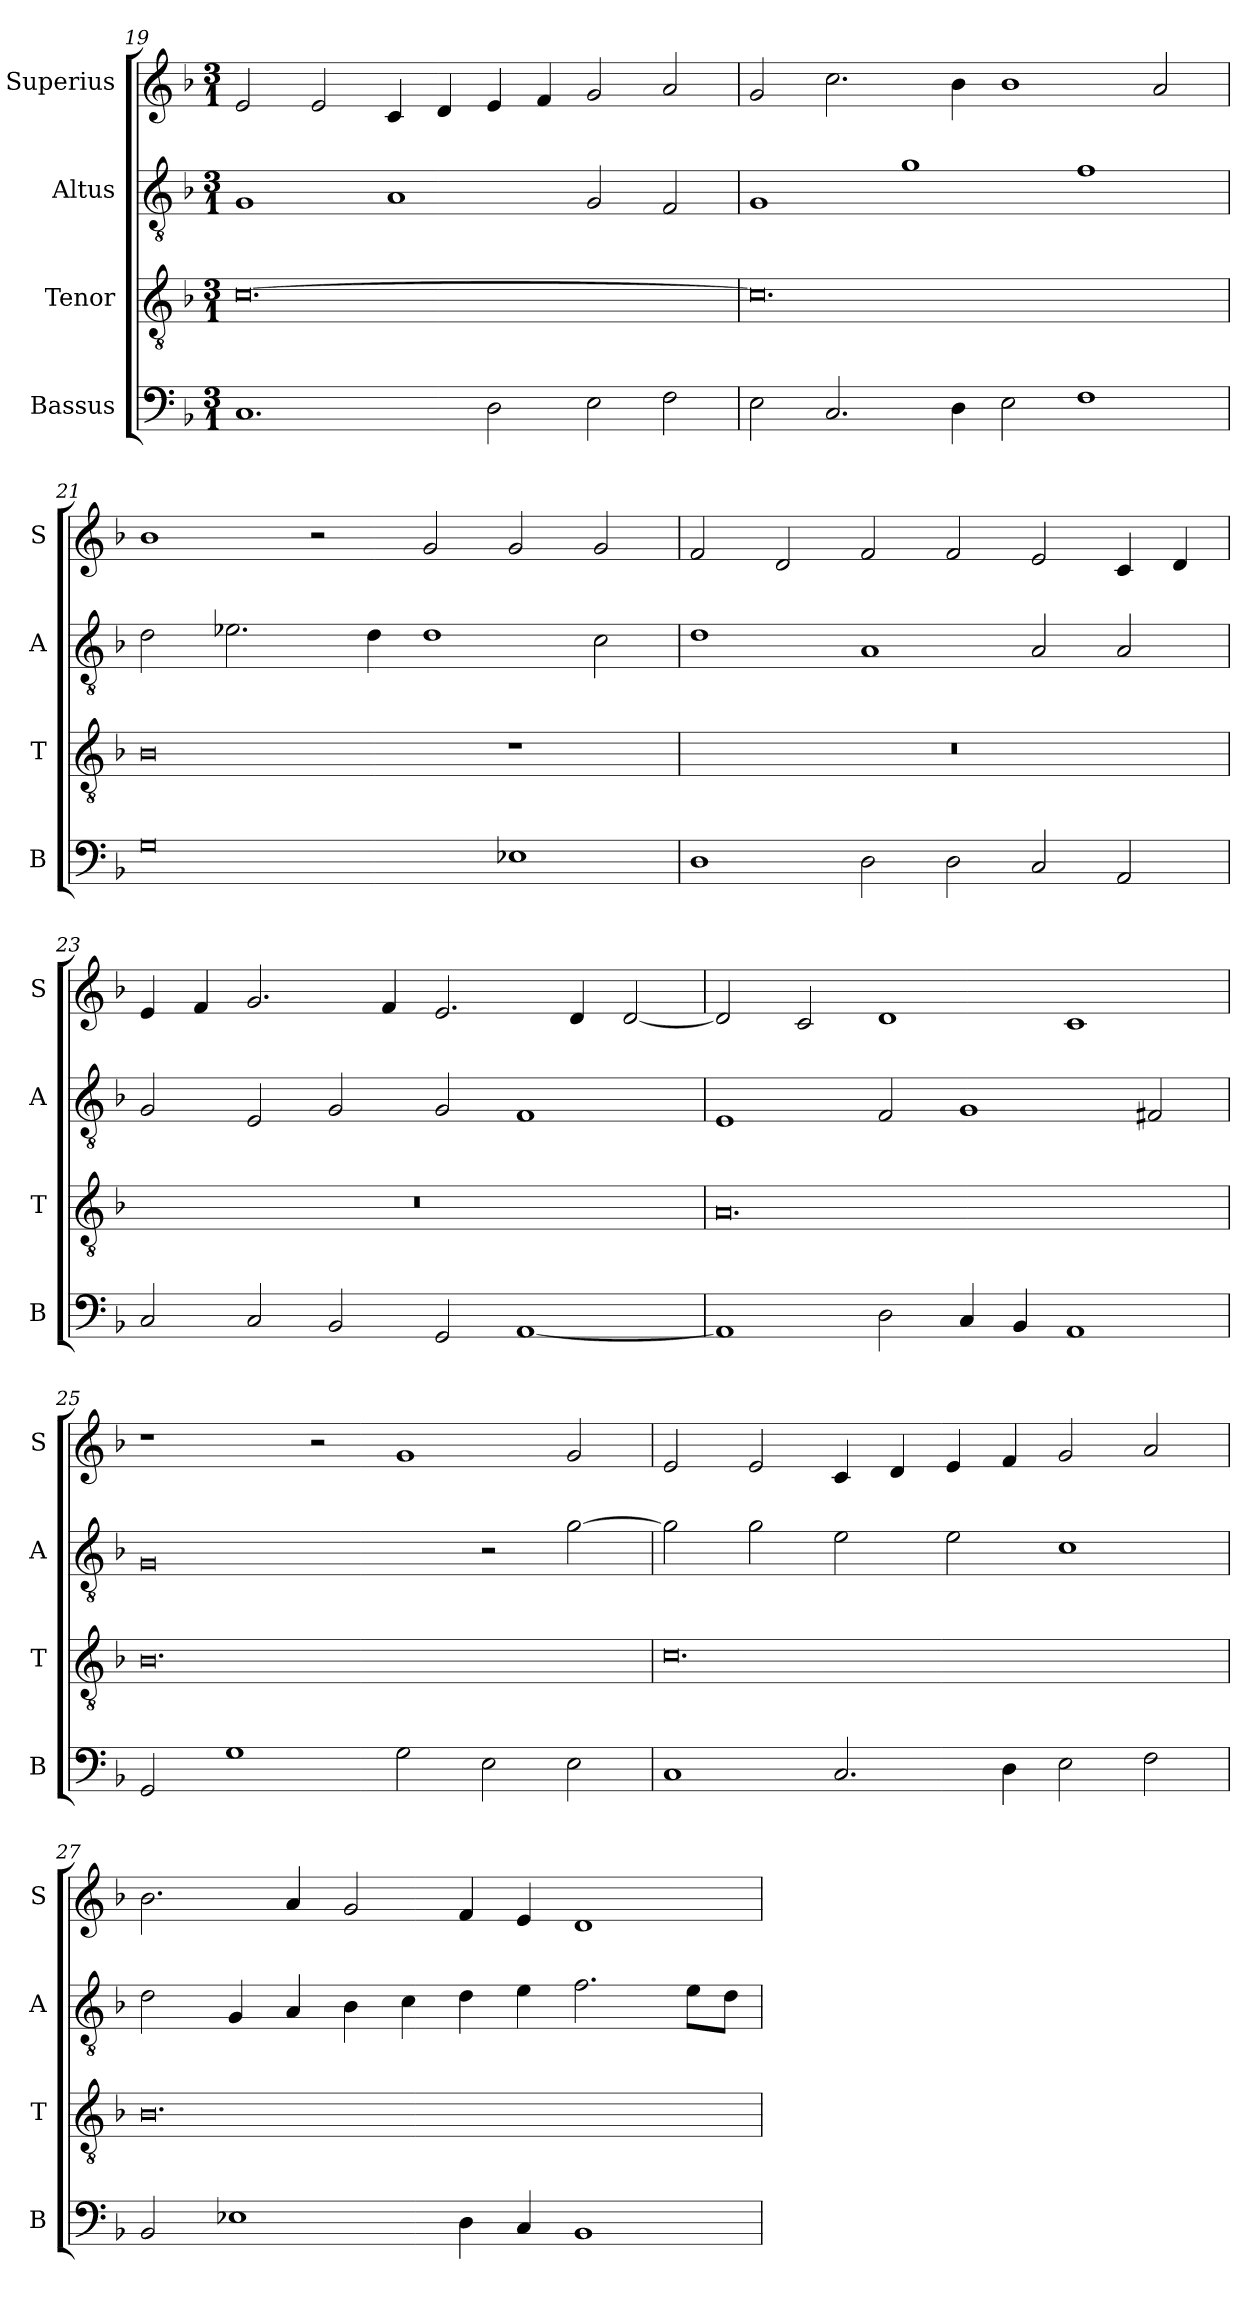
**kern	**kern	**kern	**kern
*part4	*part3	*part2	*part1
*staff4	*staff3	*staff2	*staff1
*I"Bassus	*I"Tenor	*I"Altus	*I"Superius
*I'B	*I'T	*I'A	*I'S
*clefF4	*clefGv2	*clefGv2	*clefG2
*k[b-]	*k[b-]	*k[b-]	*k[b-]
*M3/1	*M3/1	*M3/1	*M3/1
=19	=19	=19	=19
1.C	[0.c	1G	2e/
.	.	.	2e/
.	.	1A	4c/
.	.	.	4d/
2D\	.	.	4e/
.	.	.	4f/
2E\	.	2G/	2g/
2F\	.	2F/	2a/
=20	=20	=20	=20
2E\	0.c]	1G	2g/
2.C/	.	.	2.cc\
.	.	1g	.
4D\	.	.	4b-\
2E\	.	.	1b-
1F	.	1f	.
.	.	.	2a/
=21	=21	=21	=21
0G	0B-	2d\	1b-
.	.	2.e-X\	.
.	.	.	2r
.	.	4d\	.
.	.	1d	2g/
1E-X	1r	.	2g/
.	.	2c\	2g/
=22	=22	=22	=22
1D	0.r	1d	2f/
.	.	.	2d/
2D\	.	1A	2f/
2D\	.	.	2f/
2C/	.	2A/	2e/
2AA/	.	2A/	4c/
.	.	.	4d/
=23	=23	=23	=23
2C/	0.r	2G/	4e/
.	.	.	4f/
2C/	.	2E/	2.g/
2BB-/	.	2G/	.
.	.	.	4f/
2GG/	.	2G/	2.e/
[1AA	.	1F	.
.	.	.	4d/
.	.	.	[2d/
=24	=24	=24	=24
1AA]	0.A	1E	2d/]
.	.	.	2c/
2D\	.	2F/	1d
4C/	.	1G	.
4BB-/	.	.	.
1AA	.	.	1c
.	.	2F#X/	.
=25	=25	=25	=25
2GG/	0.B-	0G	1r
1G	.	.	.
.	.	.	2r
2G\	.	.	1g
2E\	.	2r	.
2E\	.	[2g\	2g/
=26	=26	=26	=26
1C	0.c	2g\]	2e/
.	.	2g\	2e/
2.C/	.	2e\	4c/
.	.	.	4d/
.	.	2e\	4e/
4D\	.	.	4f/
2E\	.	1c	2g/
2F\	.	.	2a/
=27	=27	=27	=27
2BB-/	0.B-	2d\	2.b-\
1E-X	.	4G/	.
.	.	4A/	4a/
.	.	4B-\	2g/
.	.	4c\	.
4D\	.	4d\	4f/
4C/	.	4e\	4e/
1BB-	.	2.f\	1d
.	.	8e\L	.
.	.	8d\J	.
=	=	=	=
*-	*-	*-	*-
